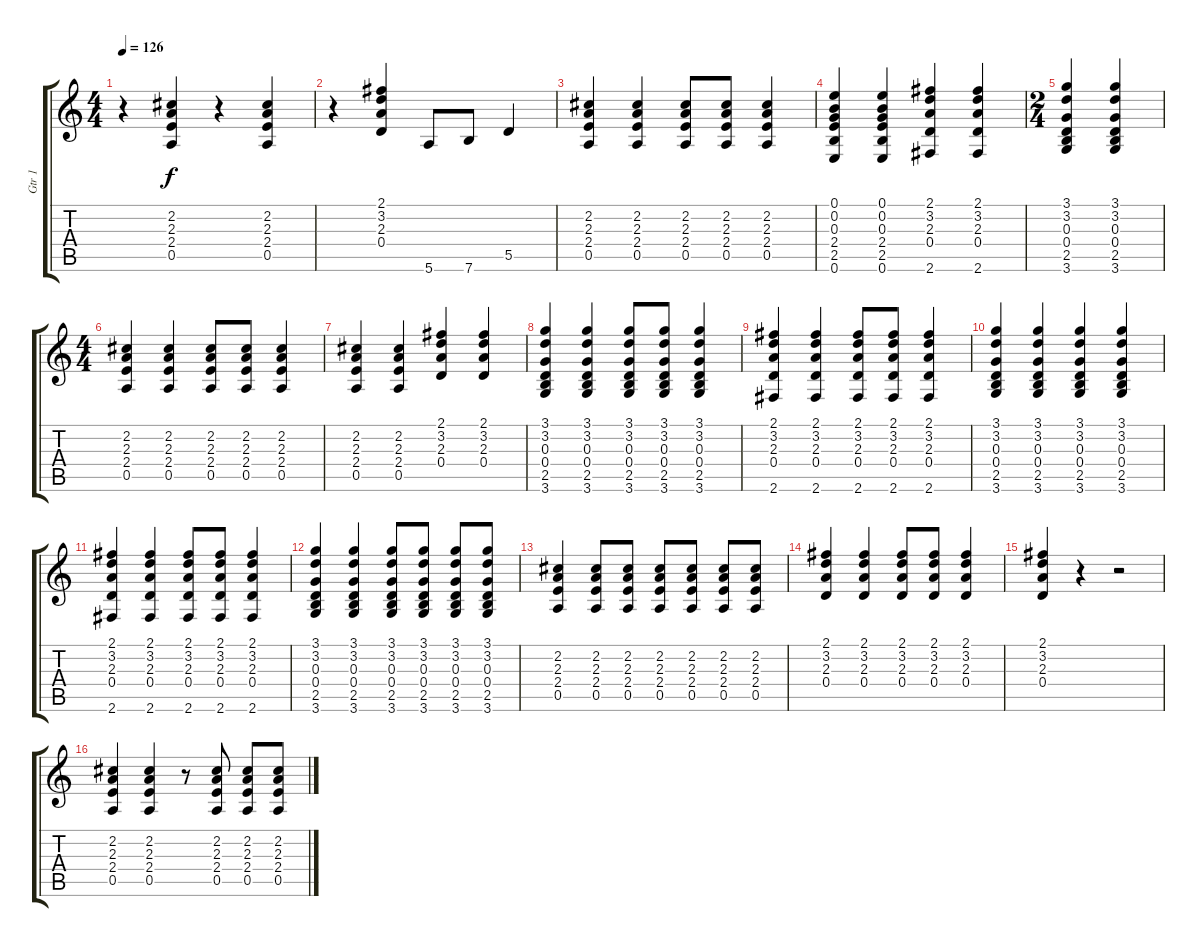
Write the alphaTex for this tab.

\track ("Gtr 1" "Gtr 1") {instrument acousticguitarsteel}
\staff {score tabs}
\tuning (E4 B3 G3 D3 A2 E2) {hide}
\ts (4 4)
\tempo 126
\clef g2
\ks c
r.4{dy f} (2.2 2.3 2.4 0.5).4 r.4 (2.2 2.3 2.4 0.5).4 |
r.4 (2.1 3.2 2.3 0.4).4 5.6.8 7.6.8 5.5.4 |
(2.2 2.3 2.4 0.5).4 (2.2 2.3 2.4 0.5).4 (2.2 2.3 2.4 0.5).8 (2.2 2.3 2.4 0.5).8 (2.2 2.3 2.4 0.5).4 |
(0.1 0.2 0.3 2.4 2.5 0.6).4 (0.1 0.2 0.3 2.4 2.5 0.6).4 (2.1 3.2 2.3 0.4 2.6).4 (2.1 3.2 2.3 0.4 2.6).4 |
\ts (2 4)
(3.1 3.2 0.3 0.4 2.5 3.6).4 (3.1 3.2 0.3 0.4 2.5 3.6).4 |
\ts (4 4)
(2.2 2.3 2.4 0.5).4 (2.2 2.3 2.4 0.5).4 (2.2 2.3 2.4 0.5).8 (2.2 2.3 2.4 0.5).8 (2.2 2.3 2.4 0.5).4 |
(2.2 2.3 2.4 0.5).4 (2.2 2.3 2.4 0.5).4 (2.1 3.2 2.3 0.4).4 (2.1 3.2 2.3 0.4).4 |
(3.1 3.2 0.3 0.4 2.5 3.6).4 (3.1 3.2 0.3 0.4 2.5 3.6).4 (3.1 3.2 0.3 0.4 2.5 3.6).8 (3.1 3.2 0.3 0.4 2.5 3.6).8 (3.1 3.2 0.3 0.4 2.5 3.6).4 |
(2.1 3.2 2.3 0.4 2.6).4 (2.1 3.2 2.3 0.4 2.6).4 (2.1 3.2 2.3 0.4 2.6).8 (2.1 3.2 2.3 0.4 2.6).8 (2.1 3.2 2.3 0.4 2.6).4 |
(3.1 3.2 0.3 0.4 2.5 3.6).4 (3.1 3.2 0.3 0.4 2.5 3.6).4 (3.1 3.2 0.3 0.4 2.5 3.6).4 (3.1 3.2 0.3 0.4 2.5 3.6).4 |
(2.1 3.2 2.3 0.4 2.6).4 (2.1 3.2 2.3 0.4 2.6).4 (2.1 3.2 2.3 0.4 2.6).8 (2.1 3.2 2.3 0.4 2.6).8 (2.1 3.2 2.3 0.4 2.6).4 |
(3.1 3.2 0.3 0.4 2.5 3.6).4 (3.1 3.2 0.3 0.4 2.5 3.6).4 (3.1 3.2 0.3 0.4 2.5 3.6).8 (3.1 3.2 0.3 0.4 2.5 3.6).8 (3.1 3.2 0.3 0.4 2.5 3.6).8 (3.1 3.2 0.3 0.4 2.5 3.6).8 |
(2.2 2.3 2.4 0.5).4 (2.2 2.3 2.4 0.5).8 (2.2 2.3 2.4 0.5).8 (2.2 2.3 2.4 0.5).8 (2.2 2.3 2.4 0.5).8 (2.2 2.3 2.4 0.5).8 (2.2 2.3 2.4 0.5).8 |
(2.1 3.2 2.3 0.4).4 (2.1 3.2 2.3 0.4).4 (2.1 3.2 2.3 0.4).8 (2.1 3.2 2.3 0.4).8 (2.1 3.2 2.3 0.4).4 |
(2.1 3.2 2.3 0.4).4 r.4 r.2 |
(2.2 2.3 2.4 0.5).4 (2.2 2.3 2.4 0.5).4 r.8 (2.2 2.3 2.4 0.5).8 (2.2 2.3 2.4 0.5).8 (2.2 2.3 2.4 0.5).8
